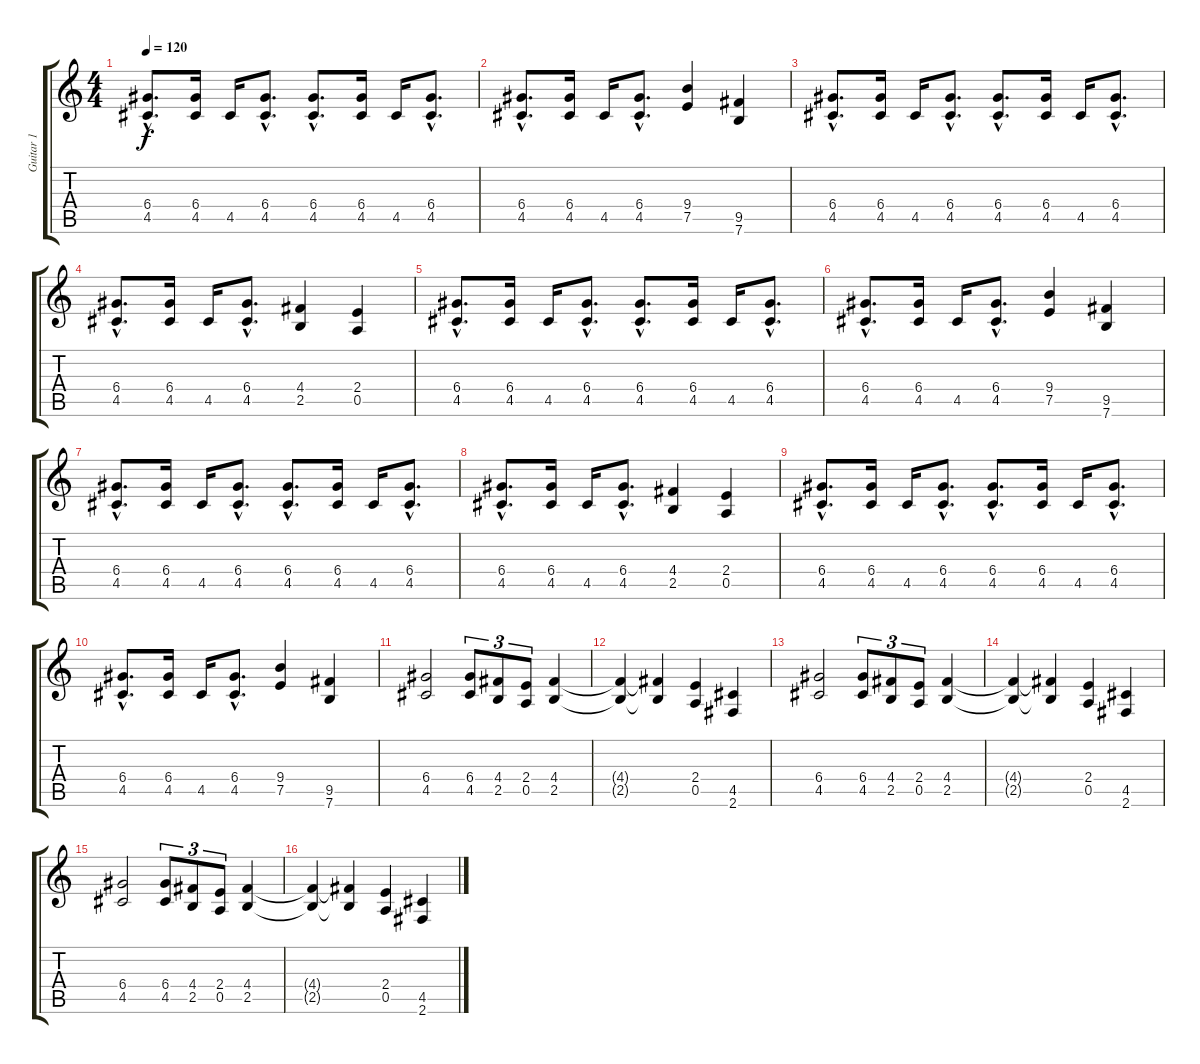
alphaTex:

\track ("Guitar 1" "Guitar 1") {instrument distortionguitar}
\staff {score tabs}
\tuning (E4 B3 G3 D3 A2 E2) {hide}
\ts (4 4)
\tempo 120
\clef g2
\ks c
(6.4{hac} 4.5{hac}).8{d dy f} (6.4 4.5).16 4.5.16 (6.4{hac} 4.5{hac}).8{d} (6.4{hac} 4.5{hac}).8{d} (6.4 4.5).16 4.5.16 (6.4{hac} 4.5{hac}).8{d} |
(6.4{hac} 4.5{hac}).8{d} (6.4 4.5).16 4.5.16 (6.4{hac} 4.5{hac}).8{d} (9.4 7.5).4 (9.5 7.6).4 |
(6.4{hac} 4.5{hac}).8{d} (6.4 4.5).16 4.5.16 (6.4{hac} 4.5{hac}).8{d} (6.4{hac} 4.5{hac}).8{d} (6.4 4.5).16 4.5.16 (6.4{hac} 4.5{hac}).8{d} |
(6.4{hac} 4.5{hac}).8{d} (6.4 4.5).16 4.5.16 (6.4{hac} 4.5{hac}).8{d} (4.4 2.5).4 (2.4 0.5).4 |
(6.4{hac} 4.5{hac}).8{d} (6.4 4.5).16 4.5.16 (6.4{hac} 4.5{hac}).8{d} (6.4{hac} 4.5{hac}).8{d} (6.4 4.5).16 4.5.16 (6.4{hac} 4.5{hac}).8{d} |
(6.4{hac} 4.5{hac}).8{d} (6.4 4.5).16 4.5.16 (6.4{hac} 4.5{hac}).8{d} (9.4 7.5).4 (9.5 7.6).4 |
(6.4{hac} 4.5{hac}).8{d} (6.4 4.5).16 4.5.16 (6.4{hac} 4.5{hac}).8{d} (6.4{hac} 4.5{hac}).8{d} (6.4 4.5).16 4.5.16 (6.4{hac} 4.5{hac}).8{d} |
(6.4{hac} 4.5{hac}).8{d} (6.4 4.5).16 4.5.16 (6.4{hac} 4.5{hac}).8{d} (4.4 2.5).4 (2.4 0.5).4 |
(6.4{hac} 4.5{hac}).8{d} (6.4 4.5).16 4.5.16 (6.4{hac} 4.5{hac}).8{d} (6.4{hac} 4.5{hac}).8{d} (6.4 4.5).16 4.5.16 (6.4{hac} 4.5{hac}).8{d} |
(6.4{hac} 4.5{hac}).8{d} (6.4 4.5).16 4.5.16 (6.4{hac} 4.5{hac}).8{d} (9.4 7.5).4 (9.5 7.6).4 |
(6.4 4.5).2 (6.4 4.5).8{tu (3 2)} (4.4 2.5).8{tu (3 2)} (2.4 0.5).8{tu (3 2)} (4.4 2.5).4 |
(4.4{t} 2.5{t}).4 (4.4{t} 2.5{t}).4 (2.4 0.5).4 (4.5 2.6).4 |
(6.4 4.5).2 (6.4 4.5).8{tu (3 2)} (4.4 2.5).8{tu (3 2)} (2.4 0.5).8{tu (3 2)} (4.4 2.5).4 |
(4.4{t} 2.5{t}).4 (4.4{t} 2.5{t}).4 (2.4 0.5).4 (4.5 2.6).4 |
(6.4 4.5).2 (6.4 4.5).8{tu (3 2)} (4.4 2.5).8{tu (3 2)} (2.4 0.5).8{tu (3 2)} (4.4 2.5).4 |
(4.4{t} 2.5{t}).4 (4.4{t} 2.5{t}).4 (2.4 0.5).4 (4.5 2.6).4
